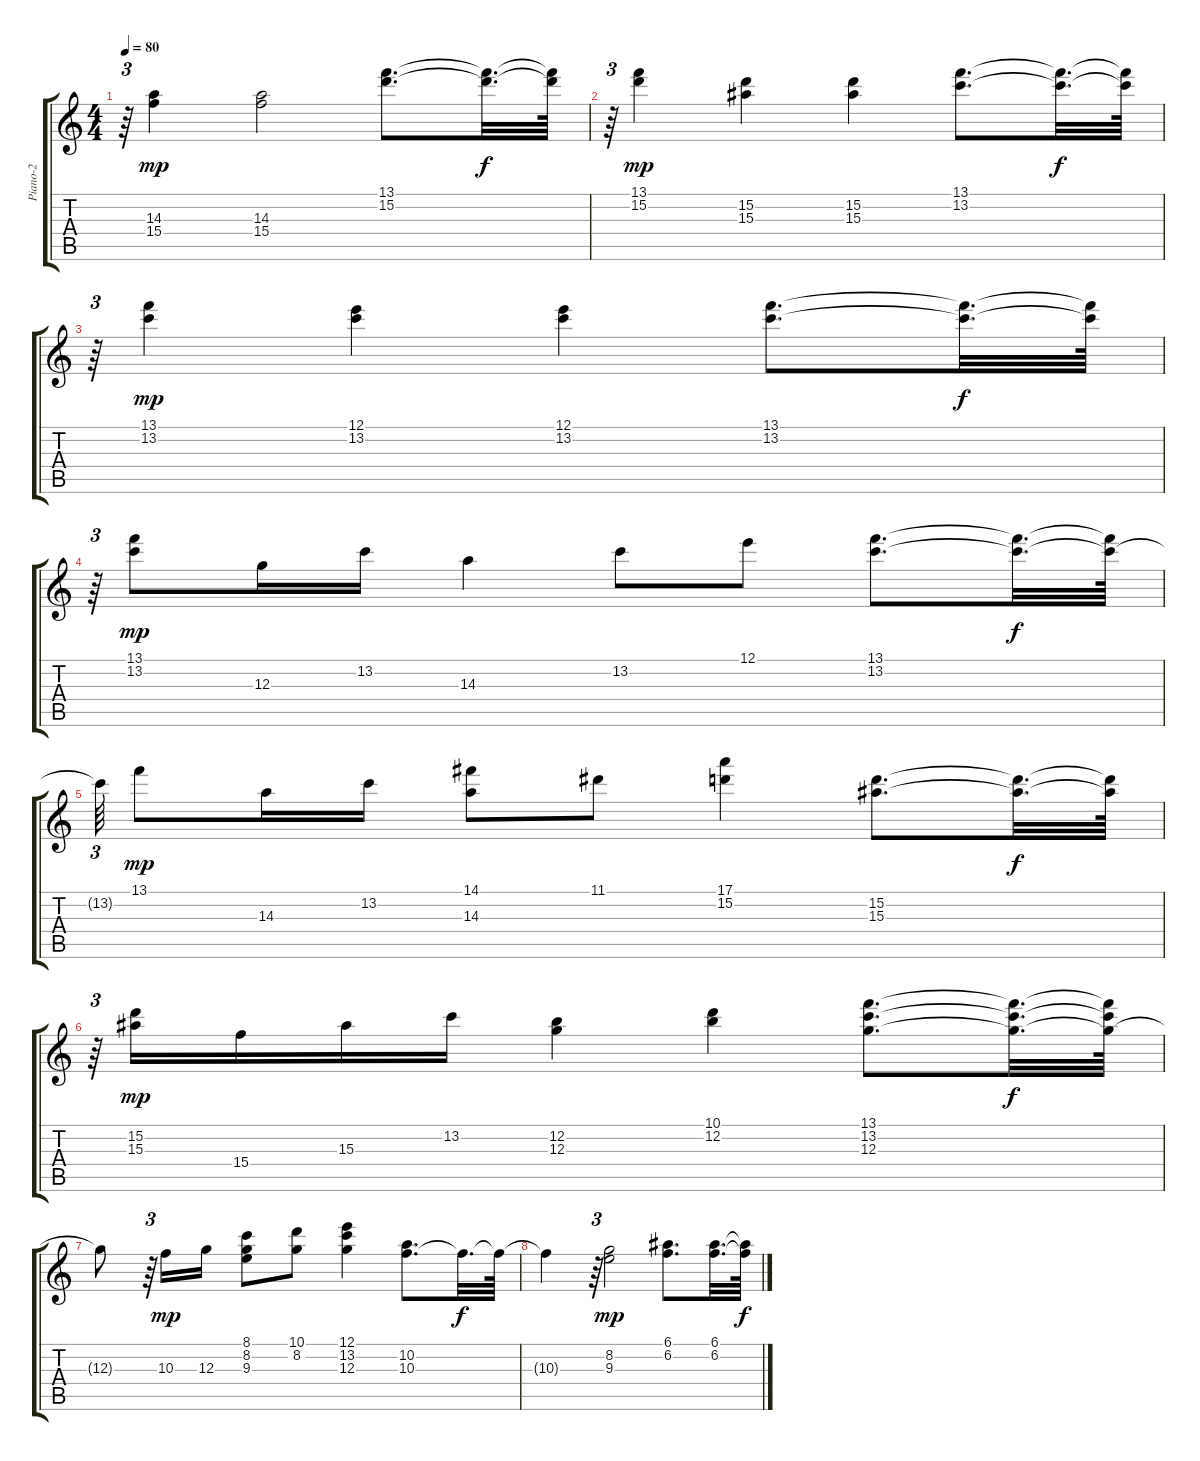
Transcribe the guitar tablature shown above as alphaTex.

\track ("Piano-2" "Piano-2") {instrument acousticguitarsteel}
\staff {score tabs}
\tuning (E4 B3 G3 D3 A2 E2) {hide}
\ts (4 4)
\tempo 80
\clef g2
\ks c
r.64{tu (3 2) dy f} (14.3 15.4).4{dy mp} (14.3 15.4).2 (13.1 15.2).8{d} (13.1{t} 15.2{t}).32{d dy f} (13.1{t} 15.2{t}).64 |
r.64{tu (3 2)} (13.1 15.2).4{dy mp} (15.2 15.3).4 (15.2 15.3).4 (13.1 13.2).8{d} (13.1{t} 13.2{t}).32{d dy f} (13.1{t} 13.2{t}).64 |
r.64{tu (3 2)} (13.1 13.2).4{dy mp} (12.1 13.2).4 (12.1 13.2).4 (13.1 13.2).8{d} (13.1{t} 13.2{t}).32{d dy f} (13.1{t} 13.2{t}).64 |
r.64{tu (3 2)} (13.1 13.2).8{dy mp} 12.3.16 13.2.16 14.3.4 13.2.8 12.1.8 (13.1 13.2).8{d} (13.1{t} 13.2{t}).32{d dy f} (13.1{t} 13.2{t}).64 |
13.2{t}.64{tu (3 2)} 13.1.8{dy mp} 14.3.16 13.2.16 (14.1 14.3).8 11.1.8 (17.1 15.2).4 (15.2 15.3).8{d} (15.2{t} 15.3{t}).32{d dy f} (15.2{t} 15.3{t}).64 |
r.64{tu (3 2)} (15.2 15.3).16{dy mp} 15.4.16 15.3.16 13.2.16 (12.2 12.3).4 (10.1 12.2).4 (13.1 13.2 12.3).8{d} (13.1{t} 13.2{t} 12.3{t}).32{d dy f} (13.1{t} 13.2{t} 12.3{t}).64 |
12.3{t}.8 r.64{tu (3 2)} 10.3.16{dy mp} 12.3.16 (8.1 8.2 9.3).8 (10.1 8.2).8 (12.1 13.2 12.3).4 (10.2 10.3).8{d} 10.3{t}.32{d dy f} 10.3{t}.64 |
10.3{t}.4 r.64{tu (3 2)} (8.2 9.3).2{dy mp} (6.1 6.2).8{d} (6.1 6.2).32{d} (6.1{t} 6.2{t}).64{dy f}
